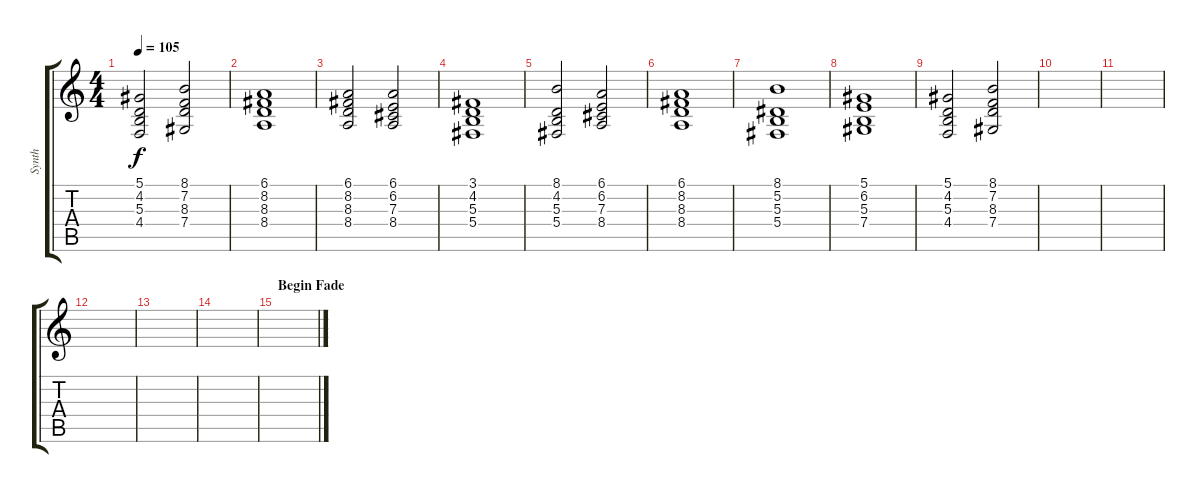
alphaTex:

\track ("Synth" "Synth") {instrument stringensemble1}
\staff {score tabs}
\tuning (Eb4 Bb3 Gb3 Db3 Ab2 Eb2) {hide}
\ts (4 4)
\tempo 105
\clef g2
\ks c
(5.1 4.2 5.3 4.4).2{dy f} (8.1 7.2 8.3 7.4).2 |
(6.1 8.2 8.3 8.4).1 |
(6.1 8.2 8.3 8.4).2 (6.1 6.2 7.3 8.4).2 |
(3.1 4.2 5.3 5.4).1 |
(8.1 4.2 5.3 5.4).2 (6.1 6.2 7.3 8.4).2 |
(6.1 8.2 8.3 8.4).1 |
(8.1 5.2 5.3 5.4).1 |
(5.1 6.2 5.3 7.4).1 |
(5.1 4.2 5.3 4.4).2 (8.1 7.2 8.3 7.4).2 |
|
|
|
|
|
\section ("" "Begin Fade")
